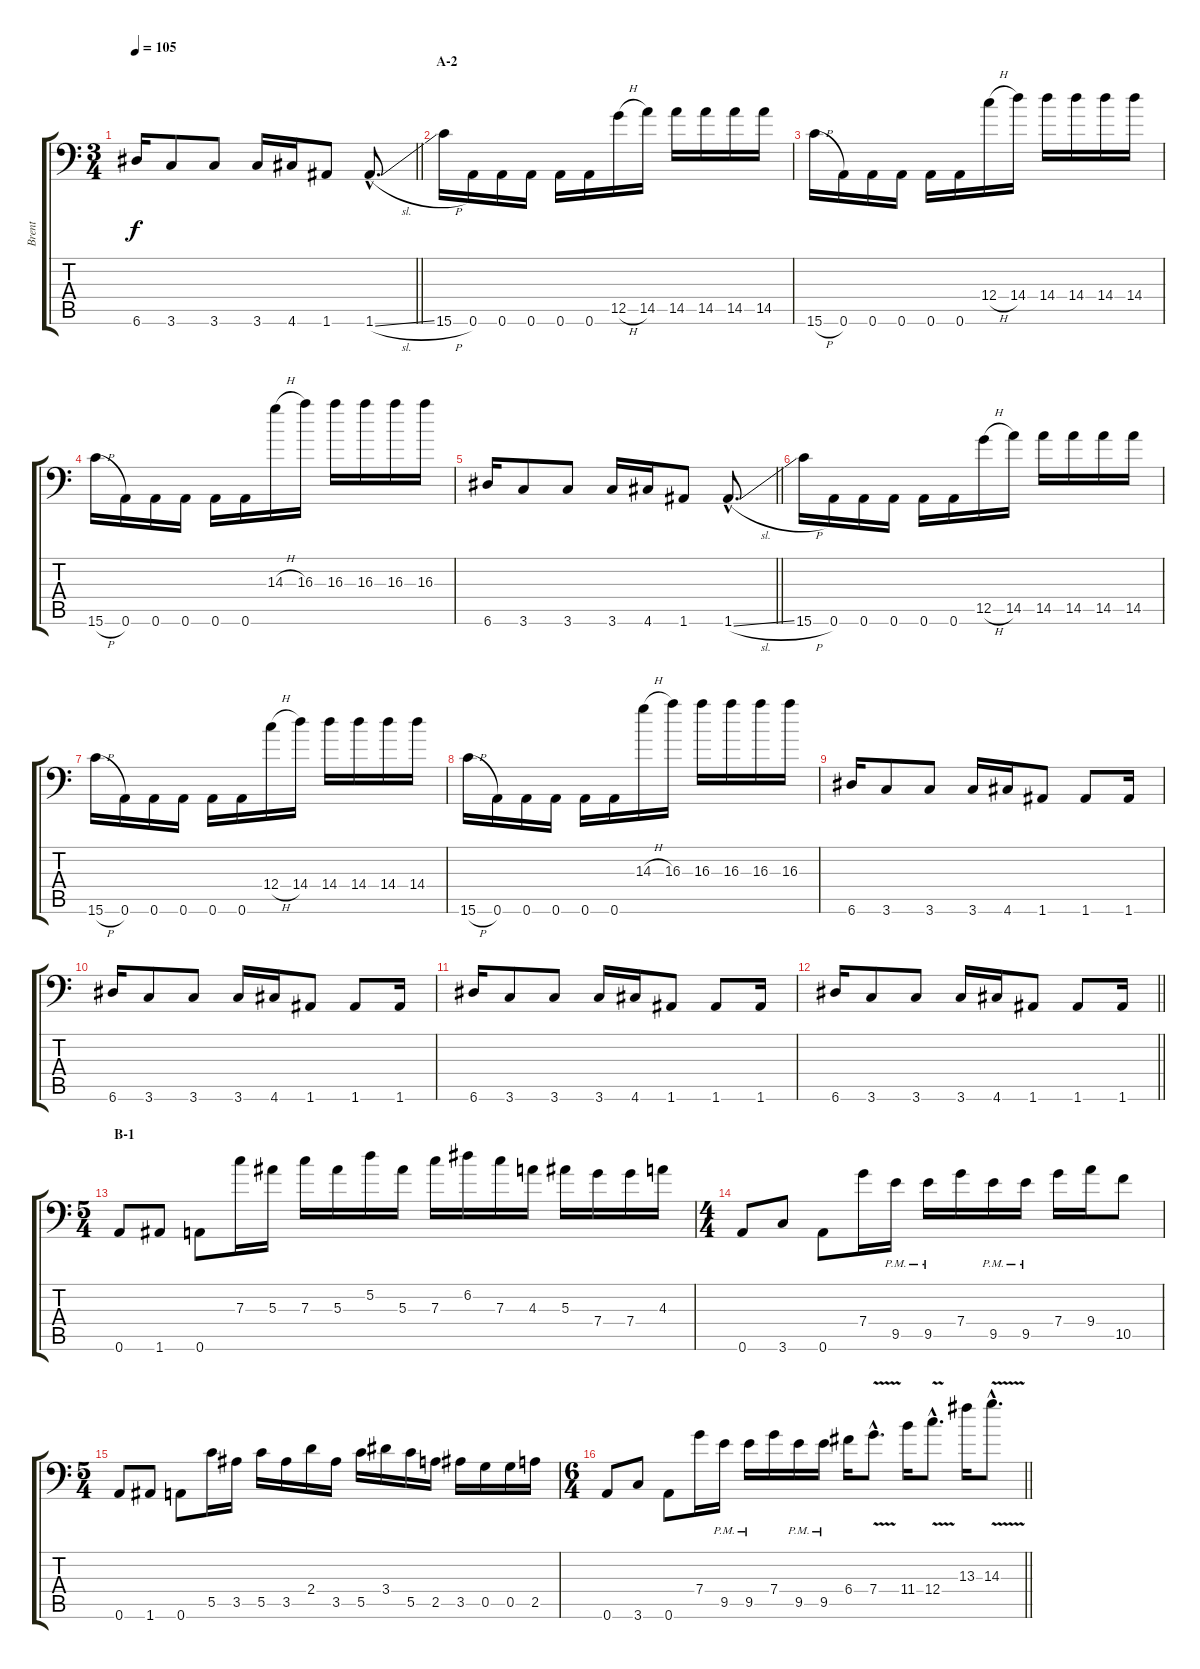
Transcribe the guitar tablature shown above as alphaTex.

\track ("Brent" "Brent") {instrument distortionguitar}
\staff {score tabs}
\tuning (D4 A3 F3 C3 G2 A1) {hide}
\ts (3 4)
\tempo 105
\clef f4
\barLineRight lightlight
\ks c
6.6.16{dy f} 3.6.8 3.6.8 3.6.16 4.6.16 1.6.8 1.6{sl hac}.8{d} |
\section ("" "A-2")
15.6{h}.16 0.6.16 0.6.16 0.6.16 0.6.16 0.6.16 12.5{h}.16 14.5.16 14.5.16 14.5.16 14.5.16 14.5.16 |
15.6{h}.16 0.6.16 0.6.16 0.6.16 0.6.16 0.6.16 12.4{h}.16 14.4.16 14.4.16 14.4.16 14.4.16 14.4.16 |
15.6{h}.16 0.6.16 0.6.16 0.6.16 0.6.16 0.6.16 14.3{h}.16 16.3.16 16.3.16 16.3.16 16.3.16 16.3.16 |
\barLineRight lightlight
6.6.16 3.6.8 3.6.8 3.6.16 4.6.16 1.6.8 1.6{sl hac}.8{d} |
15.6{h}.16 0.6.16 0.6.16 0.6.16 0.6.16 0.6.16 12.5{h}.16 14.5.16 14.5.16 14.5.16 14.5.16 14.5.16 |
15.6{h}.16 0.6.16 0.6.16 0.6.16 0.6.16 0.6.16 12.4{h}.16 14.4.16 14.4.16 14.4.16 14.4.16 14.4.16 |
15.6{h}.16 0.6.16 0.6.16 0.6.16 0.6.16 0.6.16 14.3{h}.16 16.3.16 16.3.16 16.3.16 16.3.16 16.3.16 |
6.6.16 3.6.8 3.6.8 3.6.16 4.6.16 1.6.8 1.6.8 1.6.16 |
6.6.16 3.6.8 3.6.8 3.6.16 4.6.16 1.6.8 1.6.8 1.6.16 |
6.6.16 3.6.8 3.6.8 3.6.16 4.6.16 1.6.8 1.6.8 1.6.16 |
\barLineRight lightlight
6.6.16 3.6.8 3.6.8 3.6.16 4.6.16 1.6.8 1.6.8 1.6.16 |
\ts (5 4)
\section ("" "B-1")
0.6.8 1.6.8 0.6.8 7.3.16 5.3.16 7.3.16 5.3.16 5.2.16 5.3.16 7.3.16 6.2.16 7.3.16 4.3.16 5.3.16 7.4.16 7.4.16 4.3.16 |
\ts (4 4)
0.6.8 3.6.8 0.6.8 7.4.16 9.5{pm}.16 9.5{pm}.16 7.4.16 9.5{pm}.16 9.5{pm}.16 7.4.16 9.4.16 10.5.8 |
\ts (5 4)
0.6.8 1.6.8 0.6.8 5.5.16 3.5.16 5.5.16 3.5.16 2.4.16 3.5.16 5.5.16 3.4.16 5.5.16 2.5.16 3.5.16 0.5.16 0.5.16 2.5.16 |
\ts (6 4)
\barLineRight lightlight
0.6.8 3.6.8 0.6.8 7.4.16 9.5{pm}.16 9.5{pm}.16 7.4.16 9.5{pm}.16 9.5{pm}.16 6.4.16 7.4{v hac}.8{d} 11.4.16 12.4{v hac}.8{d} 13.3.16 14.3{v hac}.8{d}
